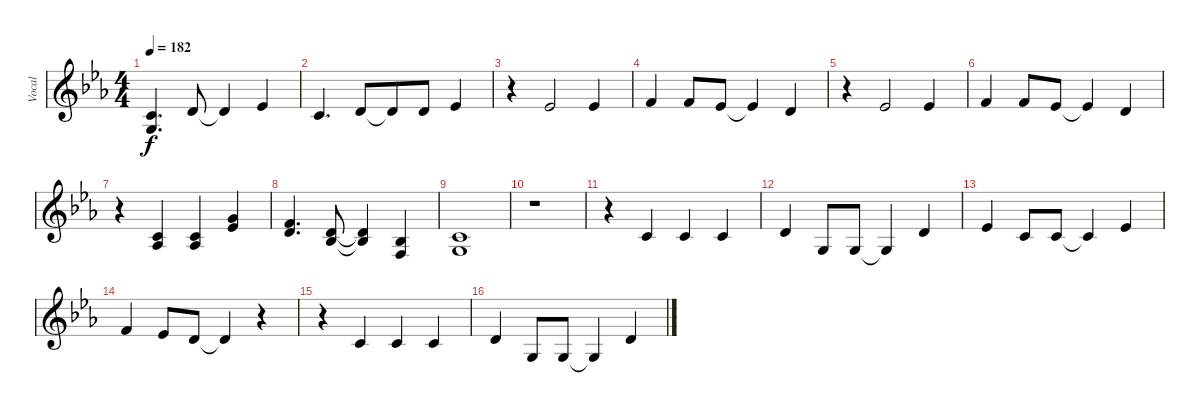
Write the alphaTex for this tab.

\track ("Vocal" "Vocal") {instrument lead6voice}
\staff {score}
\tuning (E4 B3 G3 D3 A2 E2) {hide}
\ts (4 4)
\tempo 182
\clef g2
\ks eb
(1.2 0.3).4{d dy f} 3.2.8 3.2{t}.4 4.2.4 |
1.2.4{d} 3.2.8{beam merge} 3.2{t}.8 3.2.8{beam merge} 4.2.4 |
r.4{beam merge} 4.2.2 4.2.4 |
1.1.4{beam merge} 1.1.8 4.2.8 4.2{t}.4{beam merge} 3.2.4 |
r.4 4.2.2{beam merge} 4.2.4 |
1.1.4 1.1.8{beam merge} 4.2.8 4.2{t}.4 3.2.4 |
r.4 (1.2 1.3).4{beam merge} (1.2 1.3).4{beam merge} (3.1 4.2).4 |
(1.1 3.2).4{d} (3.2 3.3).8 (3.2{t} 3.3{t}).4{beam merge} (3.3 3.4).4 |
(1.2 0.3).1 |
r.1 |
r.4 1.2.4 1.2.4{beam merge} 1.2.4 |
3.2.4{beam merge} 0.3.8{beam merge} 0.3.8{beam merge} 0.3{t}.4{beam merge} 3.2.4 |
4.2.4 1.2.8 1.2.8 1.2{t}.4 4.2.4 |
1.1.4 4.2.8 3.2.8 3.2{t}.4 r.4 |
r.4 1.2.4 1.2.4 1.2.4 |
3.2.4 0.3.8 0.3.8 0.3{t}.4 3.2.4
